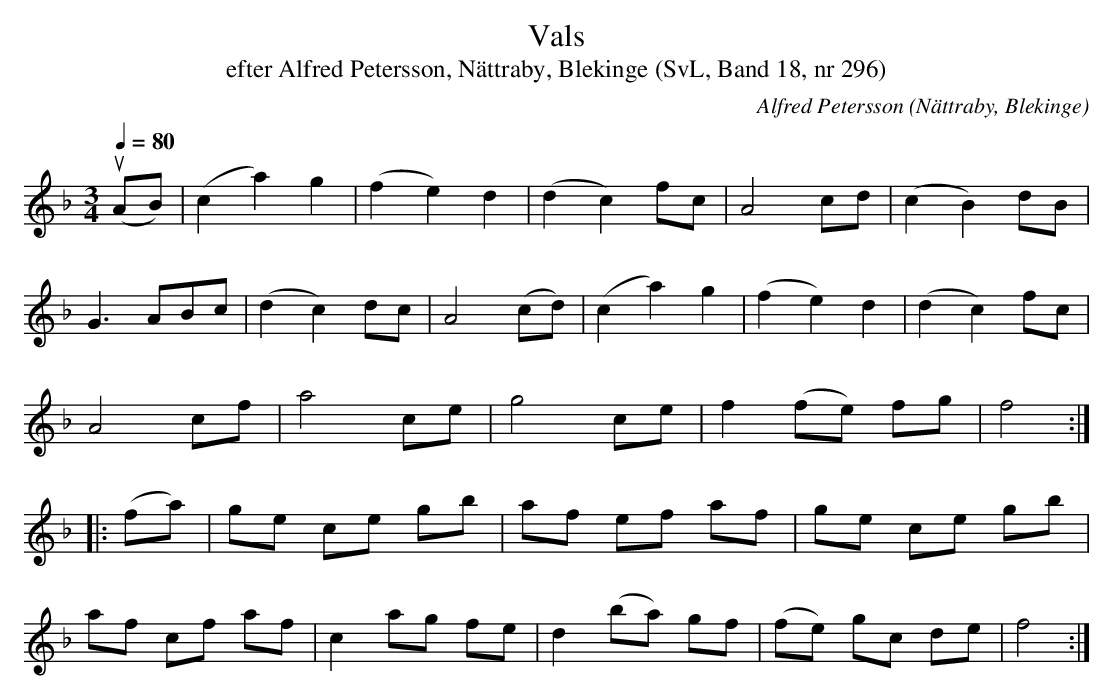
X:1
T:Vals
T:efter Alfred Petersson, Nättraby, Blekinge (SvL, Band 18, nr 296)
O:Nättraby, Blekinge
C:Alfred Petersson
M:3/4
L:1/8
Q:1/4=80
K:F
(uAB)|(c2a2) g2|(f2e2)d2|(d2c2) fc|A4 cd|(c2B2) dB|
G3 ABc|(d2c2) dc|A4 (cd)|(c2a2) g2|(f2e2) d2|(d2c2) fc|
A4 cf|a4 ce|g4 ce|f2 (fe) fg|f4:|
|:(fa)|ge ce gb|af ef af|ge ce gb|
af cf af|c2 ag fe|d2 (ba) gf|(fe) gc de|f4:|
